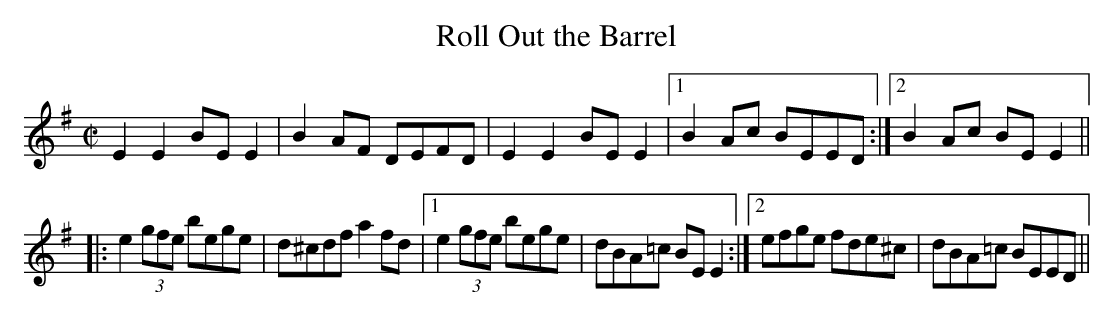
X:1
T:Roll Out the Barrel
M:C|
K:Em
E2E2 BEE2|B2AF DEFD|E2E2 BEE2|1 B2Ac BEED:|2 B2Ac BEE2||
|:e2 (3gfe bege|d^cdf a2fd|1 e2 (3gfe bege|dBA=c BEE2:|2 efge fde^c|dBA=c BEED||
